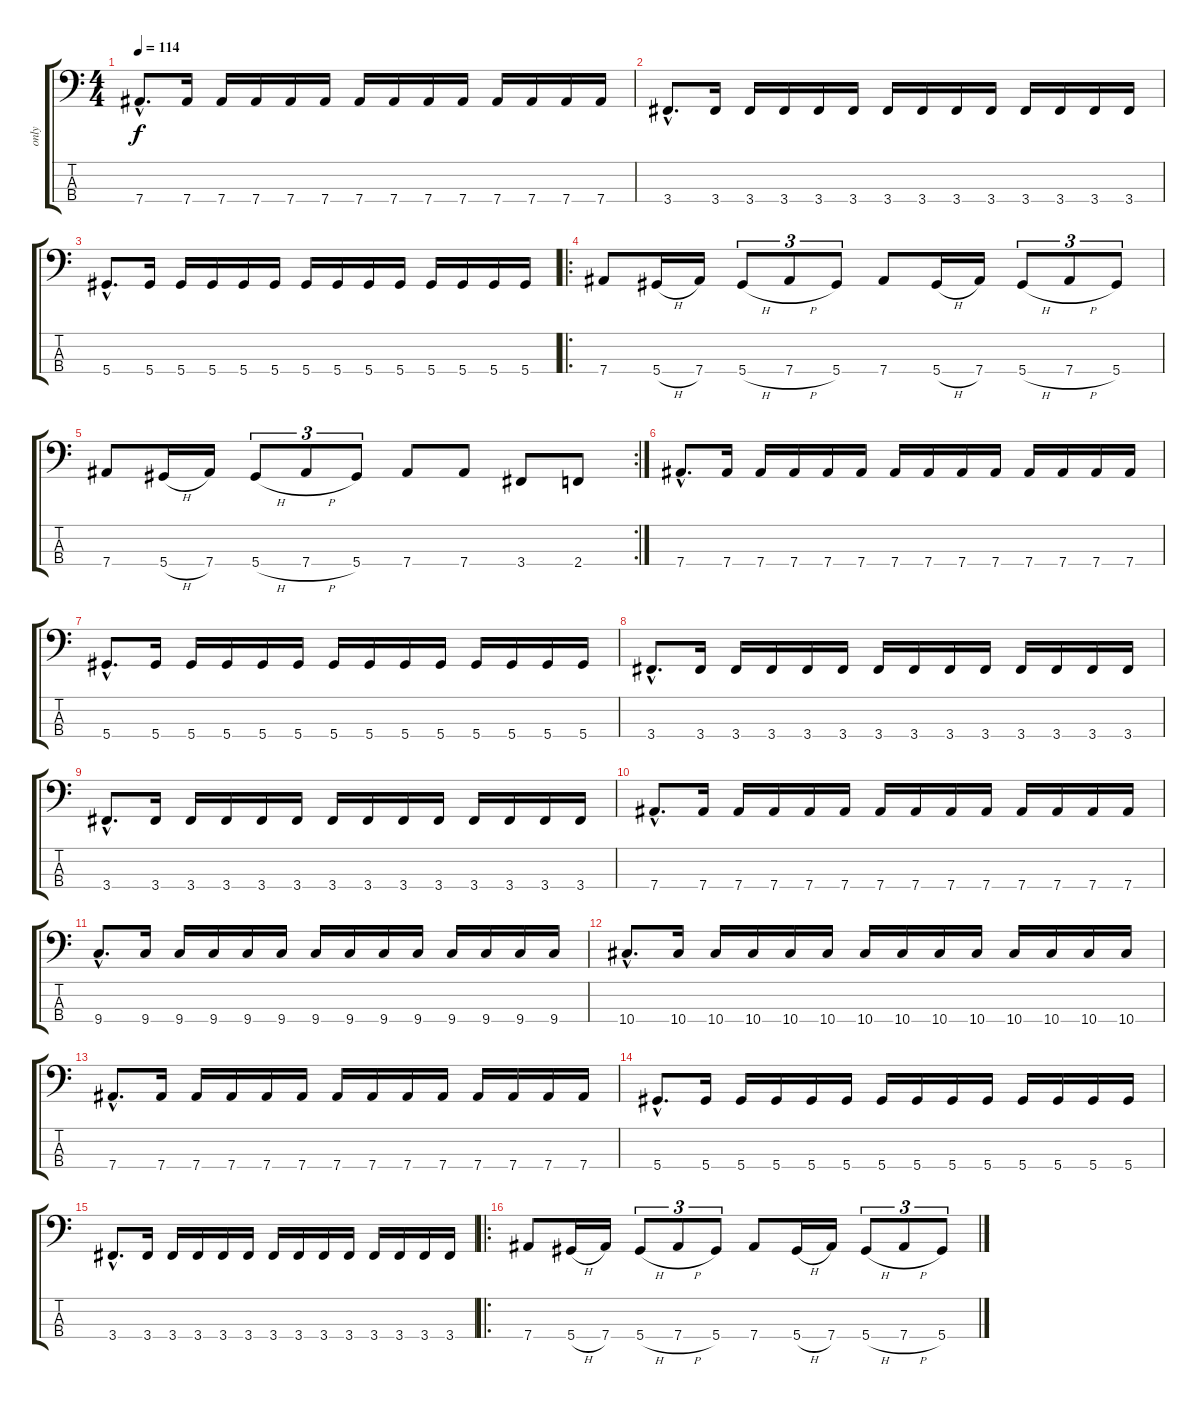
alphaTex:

\track ("only" "only") {instrument electricbassfinger}
\staff {score tabs}
\tuning (Gb2 Db2 Ab1 Eb1) {hide}
\ts (4 4)
\tempo 114
\clef f4
\ks c
7.4{hac}.8{d dy f} 7.4.16 7.4.16 7.4.16 7.4.16 7.4.16 7.4.16 7.4.16 7.4.16 7.4.16 7.4.16 7.4.16 7.4.16 7.4.16 |
3.4{hac}.8{d} 3.4.16 3.4.16 3.4.16 3.4.16 3.4.16 3.4.16 3.4.16 3.4.16 3.4.16 3.4.16 3.4.16 3.4.16 3.4.16 |
5.4{hac}.8{d} 5.4.16 5.4.16 5.4.16 5.4.16 5.4.16 5.4.16 5.4.16 5.4.16 5.4.16 5.4.16 5.4.16 5.4.16 5.4.16 |
\ro
7.4.8 5.4{h}.16 7.4.16 5.4{h}.8{tu (3 2)} 7.4{h}.8{tu (3 2)} 5.4.8{tu (3 2)} 7.4.8 5.4{h}.16 7.4.16 5.4{h}.8{tu (3 2)} 7.4{h}.8{tu (3 2)} 5.4.8{tu (3 2)} |
\rc 2
7.4.8 5.4{h}.16 7.4.16 5.4{h}.8{tu (3 2)} 7.4{h}.8{tu (3 2)} 5.4.8{tu (3 2)} 7.4.8 7.4.8 3.4.8 2.4.8 |
7.4{hac}.8{d} 7.4.16 7.4.16 7.4.16 7.4.16 7.4.16 7.4.16 7.4.16 7.4.16 7.4.16 7.4.16 7.4.16 7.4.16 7.4.16 |
5.4{hac}.8{d} 5.4.16 5.4.16 5.4.16 5.4.16 5.4.16 5.4.16 5.4.16 5.4.16 5.4.16 5.4.16 5.4.16 5.4.16 5.4.16 |
3.4{hac}.8{d} 3.4.16 3.4.16 3.4.16 3.4.16 3.4.16 3.4.16 3.4.16 3.4.16 3.4.16 3.4.16 3.4.16 3.4.16 3.4.16 |
3.4{hac}.8{d} 3.4.16 3.4.16 3.4.16 3.4.16 3.4.16 3.4.16 3.4.16 3.4.16 3.4.16 3.4.16 3.4.16 3.4.16 3.4.16 |
7.4{hac}.8{d} 7.4.16 7.4.16 7.4.16 7.4.16 7.4.16 7.4.16 7.4.16 7.4.16 7.4.16 7.4.16 7.4.16 7.4.16 7.4.16 |
9.4{hac}.8{d} 9.4.16 9.4.16 9.4.16 9.4.16 9.4.16 9.4.16 9.4.16 9.4.16 9.4.16 9.4.16 9.4.16 9.4.16 9.4.16 |
10.4{hac}.8{d} 10.4.16 10.4.16 10.4.16 10.4.16 10.4.16 10.4.16 10.4.16 10.4.16 10.4.16 10.4.16 10.4.16 10.4.16 10.4.16 |
7.4{hac}.8{d} 7.4.16 7.4.16 7.4.16 7.4.16 7.4.16 7.4.16 7.4.16 7.4.16 7.4.16 7.4.16 7.4.16 7.4.16 7.4.16 |
5.4{hac}.8{d} 5.4.16 5.4.16 5.4.16 5.4.16 5.4.16 5.4.16 5.4.16 5.4.16 5.4.16 5.4.16 5.4.16 5.4.16 5.4.16 |
3.4{hac}.8{d} 3.4.16 3.4.16 3.4.16 3.4.16 3.4.16 3.4.16 3.4.16 3.4.16 3.4.16 3.4.16 3.4.16 3.4.16 3.4.16 |
\ro
7.4.8 5.4{h}.16 7.4.16 5.4{h}.8{tu (3 2)} 7.4{h}.8{tu (3 2)} 5.4.8{tu (3 2)} 7.4.8 5.4{h}.16 7.4.16 5.4{h}.8{tu (3 2)} 7.4{h}.8{tu (3 2)} 5.4.8{tu (3 2)}
